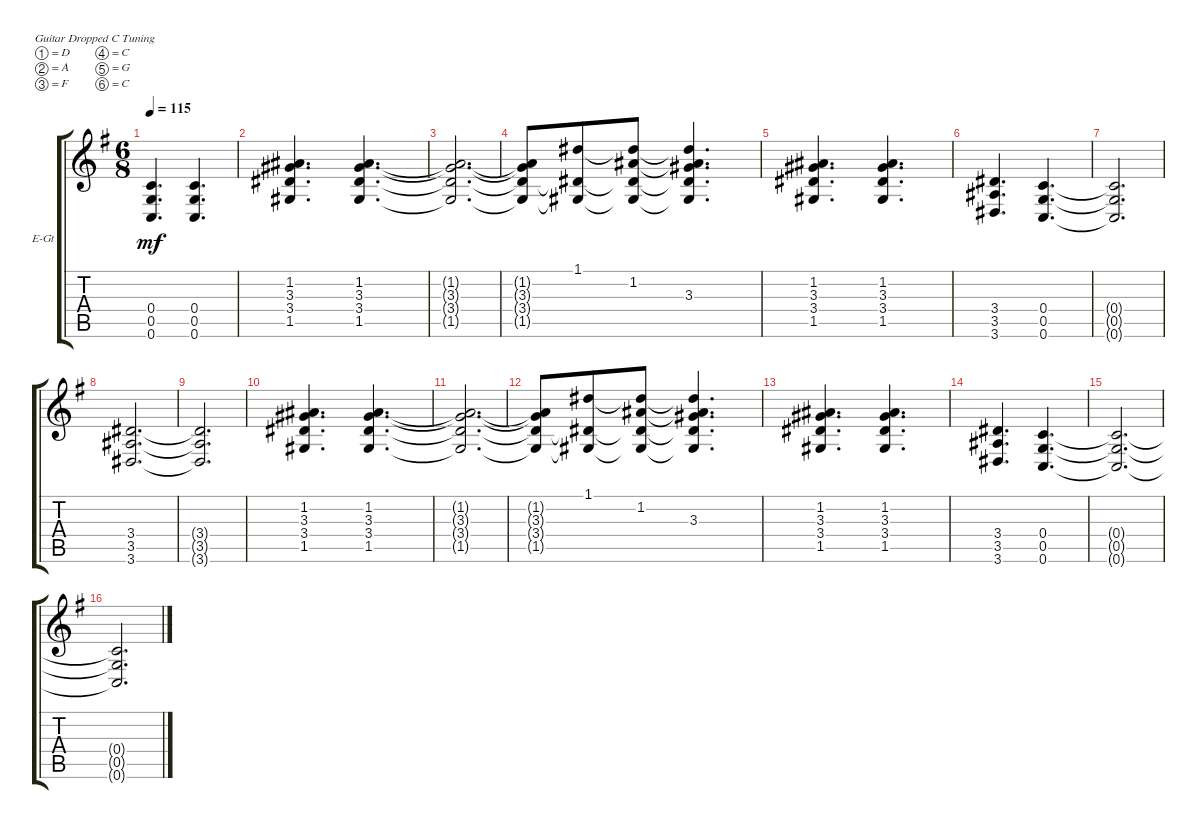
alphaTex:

\bracketExtendMode groupsimilarinstruments
\firstSystemTrackNameOrientation horizontal
\otherSystemsTrackNameOrientation horizontal
\track ("Electric Guitar 2" "E-Gt") {instrument distortionguitar}
\staff {score tabs}
\tuning (D4 A3 F3 C3 G2 C2)
\ts (6 8)
\tempo 115
\clef g2
\ks eminor
(0.4{t} 0.5{t} 0.6{t}).4{d dy mf} (0.6 0.5 0.4).4{d} |
(1.5 3.4 3.3 1.2).4{d} (1.2 3.3 3.4 1.5).4{d} |
(1.5{t} 3.4{t} 3.3{t} 1.2{t}).2{d} |
(1.2{t} 3.3{t} 3.4{t} 1.5{t}).8 (1.1 3.4{t} 1.5{t}).8 (1.2 3.4{t} 1.5{t} 1.1{t}).8 (3.3 1.2{t} 3.4{t} 1.5{t} 1.1{t}).4{d} |
(1.5 3.4 3.3 1.2).4{d} (1.5 3.4 3.3 1.2).4{d} |
(3.6 3.5 3.4).4{d} (0.4 0.5 0.6).4{d} |
(0.6{t} 0.5{t} 0.4{t}).2{d} |
(3.6 3.5 3.4).2{d} |
(3.4{t} 3.5{t} 3.6{t}).2{d} |
(1.5 3.4 3.3 1.2).4{d} (1.2 3.3 3.4 1.5).4{d} |
(1.5{t} 3.4{t} 3.3{t} 1.2{t}).2{d} |
(1.2{t} 3.3{t} 3.4{t} 1.5{t}).8 (1.1 3.4{t} 1.5{t}).8 (1.2 3.4{t} 1.5{t} 1.1{t}).8 (3.3 1.2{t} 3.4{t} 1.5{t} 1.1{t}).4{d} |
(1.5 3.4 3.3 1.2).4{d} (1.5 3.4 3.3 1.2).4{d} |
(3.6 3.5 3.4).4{d} (0.4 0.5 0.6).4{d} |
(0.6{t} 0.5{t} 0.4{t}).2{d} |
(0.4{t} 0.5{t} 0.6{t}).2{d}
